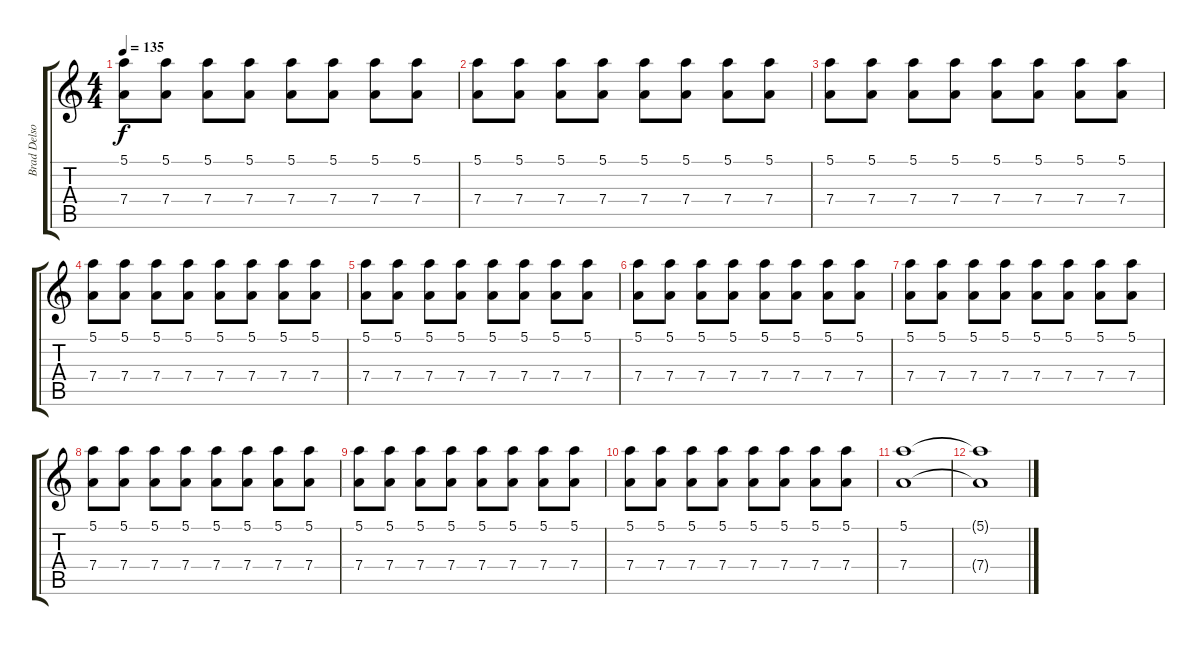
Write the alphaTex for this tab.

\track ("Brad Delson - Guitar" "Brad Delso") {instrument overdrivenguitar}
\staff {score tabs}
\tuning (E4 B3 G3 D3 A2 E2) {hide}
\ts (4 4)
\tempo 135
\clef g2
\ks c
(5.1 7.4).8{dy f} (5.1 7.4).8 (5.1 7.4).8 (5.1 7.4).8 (5.1 7.4).8 (5.1 7.4).8 (5.1 7.4).8 (5.1 7.4).8 |
(5.1 7.4).8 (5.1 7.4).8 (5.1 7.4).8 (5.1 7.4).8 (5.1 7.4).8 (5.1 7.4).8 (5.1 7.4).8 (5.1 7.4).8 |
(5.1 7.4).8 (5.1 7.4).8 (5.1 7.4).8 (5.1 7.4).8 (5.1 7.4).8 (5.1 7.4).8 (5.1 7.4).8 (5.1 7.4).8 |
(5.1 7.4).8 (5.1 7.4).8 (5.1 7.4).8 (5.1 7.4).8 (5.1 7.4).8 (5.1 7.4).8 (5.1 7.4).8 (5.1 7.4).8 |
(5.1 7.4).8 (5.1 7.4).8 (5.1 7.4).8 (5.1 7.4).8 (5.1 7.4).8 (5.1 7.4).8 (5.1 7.4).8 (5.1 7.4).8 |
(5.1 7.4).8 (5.1 7.4).8 (5.1 7.4).8 (5.1 7.4).8 (5.1 7.4).8 (5.1 7.4).8 (5.1 7.4).8 (5.1 7.4).8 |
(5.1 7.4).8 (5.1 7.4).8 (5.1 7.4).8 (5.1 7.4).8 (5.1 7.4).8 (5.1 7.4).8 (5.1 7.4).8 (5.1 7.4).8 |
(5.1 7.4).8 (5.1 7.4).8 (5.1 7.4).8 (5.1 7.4).8 (5.1 7.4).8 (5.1 7.4).8 (5.1 7.4).8 (5.1 7.4).8 |
(5.1 7.4).8 (5.1 7.4).8 (5.1 7.4).8 (5.1 7.4).8 (5.1 7.4).8 (5.1 7.4).8 (5.1 7.4).8 (5.1 7.4).8 |
(5.1 7.4).8 (5.1 7.4).8 (5.1 7.4).8 (5.1 7.4).8 (5.1 7.4).8 (5.1 7.4).8 (5.1 7.4).8 (5.1 7.4).8 |
(5.1 7.4).1{volume 9} |
(5.1{t} 7.4{t}).1
